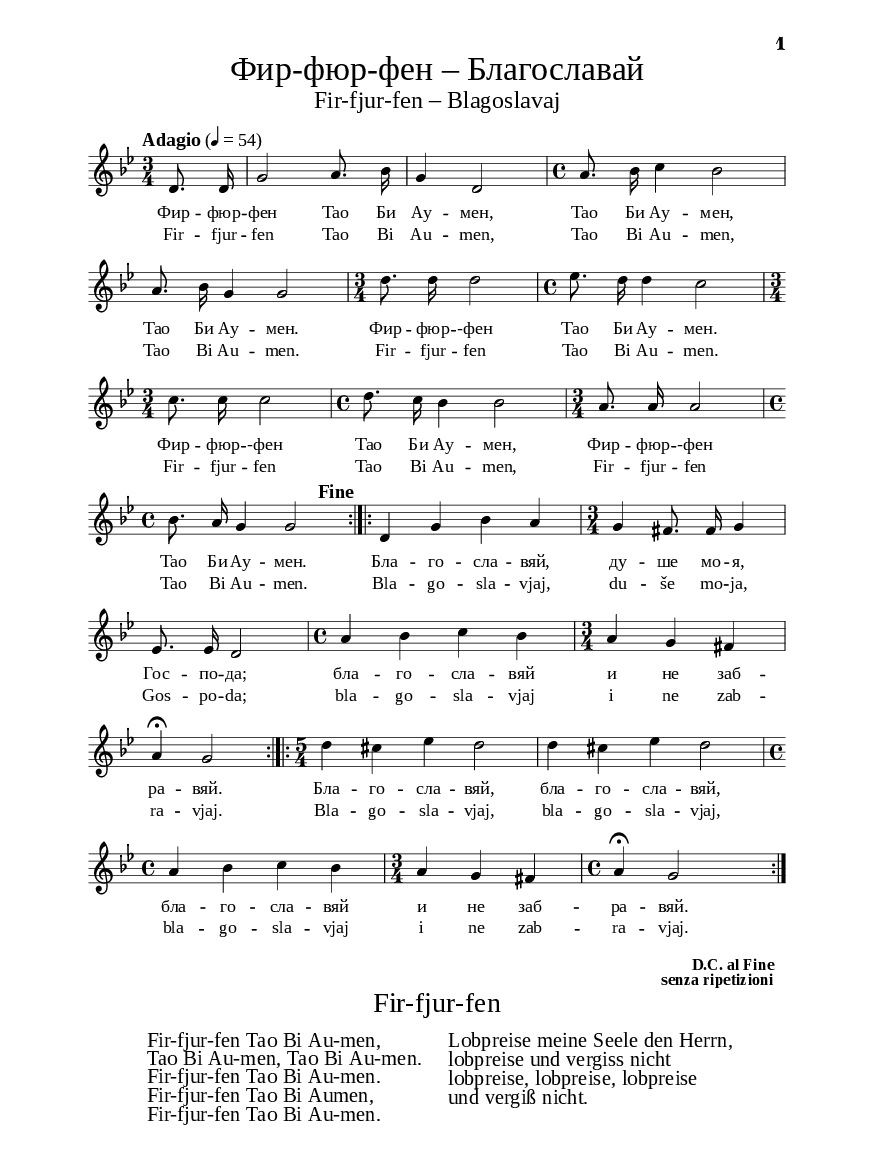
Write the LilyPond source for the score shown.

\version "2.24.3"

% include paper part and global functions
\include "include/globals.ily"

\bookpart {
  \label #'ref070
  \tocItem \markup "Фир-фюр-фен – Благославай – Fir-fjur-fen – Blagoslavaj"
  \include "include/bookpart-paper.ily"
  \score {
    \include "include/score-layout.ily"

    \new Voice \absolute  {
      \clef treble
      \key g \minor
      \time 3/4
      \tempoFunc "Adagio" 4 "54"
      \partial 4
      \autoBeamOff

      d'8. d'16 | g'2 a'8. bes'16 |  g'4 d'2 | \time 4/4  a'8. bes'16 c''4 bes'2 | \break

      a'8. bes'16 g'4 g'2 | \time 3/4  d''8. d''16 d''2 | \time 4/4  es''8. d''16 d''4 c''2 \break

      \time 3/4  c''8. c''16 c''2 | \time 4/4  d''8. c''16 bes'4 bes'2 | \time 3/4  a'8. a'16 a'2 \break |

      \time 4/4  bes'8. a'16 g'4 \tempo"       Fine" g'2
      | \bar ":|.|:" d'4 g'4 bes'4 a'4 |  \time 3/4  g'4 fis'8. fis'16 g'4 \break |

      es'8. es'16 d'2 | \time 4/4  a'4 bes'4 c''4 bes'4 | \time 3/4  a'4 g'4 fis'4 \break |

      a'4 \fermata g'2 | \bar ":|.|:" \time 5/4
      d''4 cis''4 es''4 d''2 | d''4 cis''4 es''4 d''2 \break |

      \time 4/4  a'4 bes'4 c''4 bes'4 | \time 3/4  a'4 g'4 fis'4 | \time 4/4  a'4 \fermata g'2 s4
      | \bar ":|."
    }

    \addlyrics {
      Фир -- фюр --
      фен Тао Би Ау -- мен, Тао Би Ау -- мен, Тао Би
      Ау -- мен. Фир -- фюр -- "-фен" Тао Би Ау -- мен.
      Фир -- фюр -- "-фен" Тао Би Ау -- мен, Фир -- фюр --
      "-фен" Тао Би Ау -- мен. Бла -- го -- сла -- вяй,
      ду -- ше мо -- я, Гос -- по -- да; бла -- го --
      сла -- вяй и не заб -- ра -- вяй. Бла -- го --
      сла -- вяй, бла -- го -- сла -- вяй, бла -- го --
      сла -- вяй и не заб -- ра -- вяй.}
      \addlyrics {
        Fir -- fjur --
        fen Tao Bi Au -- men, Tao Bi Au -- men, Tao Bi
        Au -- men. Fir -- fjur -- fen Tao Bi Au -- men.
        Fir -- fjur -- fen Tao Bi Au -- men, Fir -- fjur --
        fen Tao Bi Au -- men. Bla -- go -- sla -- vjaj,
        du -- še mo -- ja, Gos -- po -- da; bla -- go --
        sla -- vjaj i ne zab -- ra -- vjaj. Bla -- go --
        sla -- vjaj, bla -- go -- sla -- vjaj, bla -- go --
        sla -- vjaj i ne zab -- ra -- vjaj.}

        \header {
          title = \titleFunc "Фир-фюр-фен – Благославай" "Fir-fjur-fen – Blagoslavaj"
        }

        \midi{}

      } % score

      \markup \empty-one

      \markup \dc-two "D.C. al Fine" "senza ripetizioni"



      % include foreign translation(s) of the song
      \version "2.24.4"

\markup \fill-line { \fontsize #deTitleFontSize "Fir-fjur-fen" }
\markup \null
\markup \null

\markup \abs-fontsize #10 {
   \hspace #5
  \override #`(baseline-skip . ,deCoupletBaselineSkip)

  \column {


    \line {   "   "Fir-fjur-fen Tao Bi Au-men,}
    \line {   "   "Tao Bi Au-men, Tao Bi Au-men. }
    \line {   "   "Fir-fjur-fen Tao Bi Au-men.}
    \line {   "   "Fir-fjur-fen Tao Bi Aumen, }
    \line {   "   "Fir-fjur-fen Tao Bi Au-men.}
   
  

  }
 \override #`(baseline-skip . ,deCoupletBaselineSkip)
   \column {  \line {   "   "Lobpreise meine Seele den Herrn,}
    \line {   "   "lobpreise und vergiss nicht}
    \line {   "   "lobpreise, lobpreise, lobpreise }
    \line {  "   " und vergiß nicht.}
 }


}


    } % bookpart
